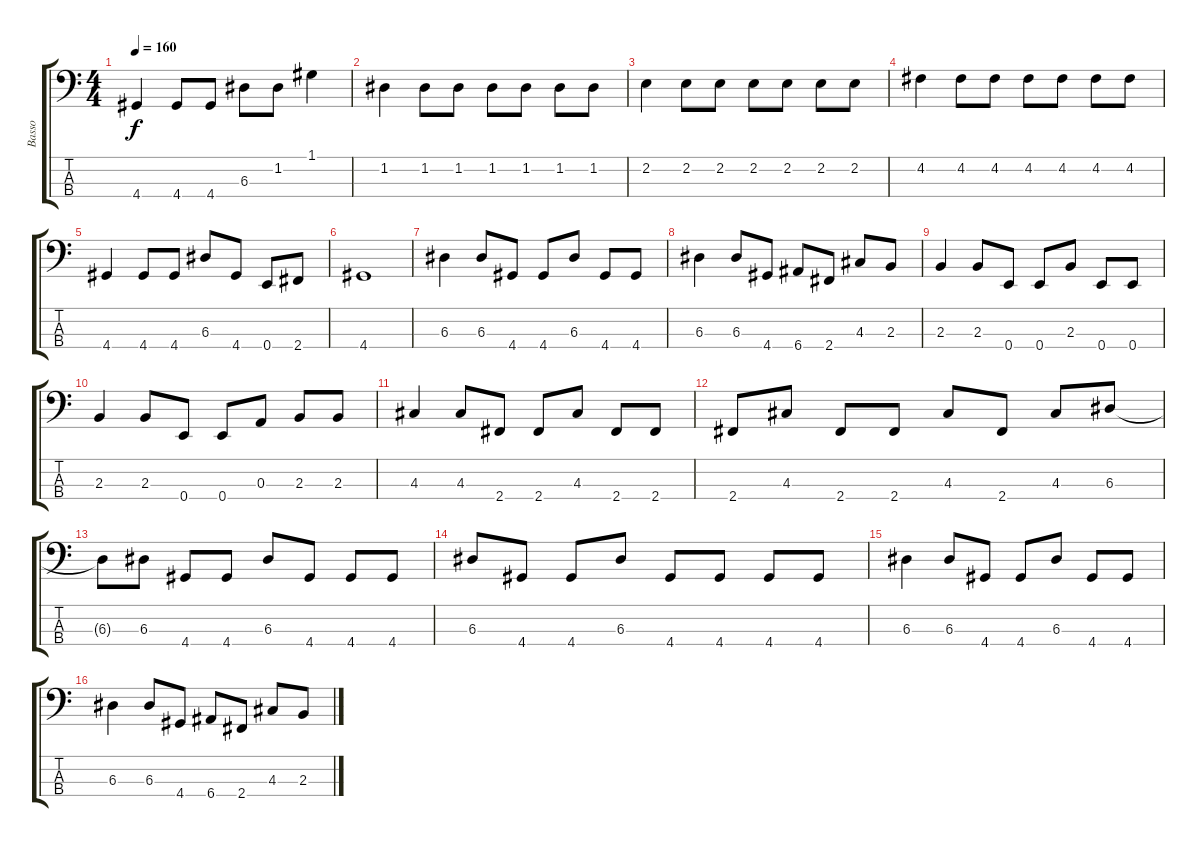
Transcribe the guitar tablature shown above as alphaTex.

\track ("Basso" "Basso") {instrument electricbassfinger}
\staff {score tabs}
\tuning (G2 D2 A1 E1) {hide}
\ts (4 4)
\tempo 160
\clef f4
\ks c
4.4.4{dy f} 4.4.8 4.4.8 6.3.8 1.2.8 1.1.4 |
1.2.4 1.2.8 1.2.8 1.2.8 1.2.8 1.2.8 1.2.8 |
2.2.4 2.2.8 2.2.8 2.2.8 2.2.8 2.2.8 2.2.8 |
4.2.4 4.2.8 4.2.8 4.2.8 4.2.8 4.2.8 4.2.8 |
4.4.4 4.4.8 4.4.8 6.3.8 4.4.8 0.4.8 2.4.8 |
4.4.1 |
6.3.4 6.3.8 4.4.8 4.4.8 6.3.8 4.4.8 4.4.8 |
6.3.4 6.3.8 4.4.8 6.4.8 2.4.8 4.3.8 2.3.8 |
2.3.4 2.3.8 0.4.8 0.4.8 2.3.8 0.4.8 0.4.8 |
2.3.4 2.3.8 0.4.8 0.4.8 0.3.8 2.3.8 2.3.8 |
4.3.4 4.3.8 2.4.8 2.4.8 4.3.8 2.4.8 2.4.8 |
2.4.8 4.3.8 2.4.8 2.4.8 4.3.8 2.4.8 4.3.8 6.3.8 |
6.3{t}.8 6.3.8 4.4.8 4.4.8 6.3.8 4.4.8 4.4.8 4.4.8 |
6.3.8 4.4.8 4.4.8 6.3.8 4.4.8 4.4.8 4.4.8 4.4.8 |
6.3.4 6.3.8 4.4.8 4.4.8 6.3.8 4.4.8 4.4.8 |
6.3.4 6.3.8 4.4.8 6.4.8 2.4.8 4.3.8 2.3.8
